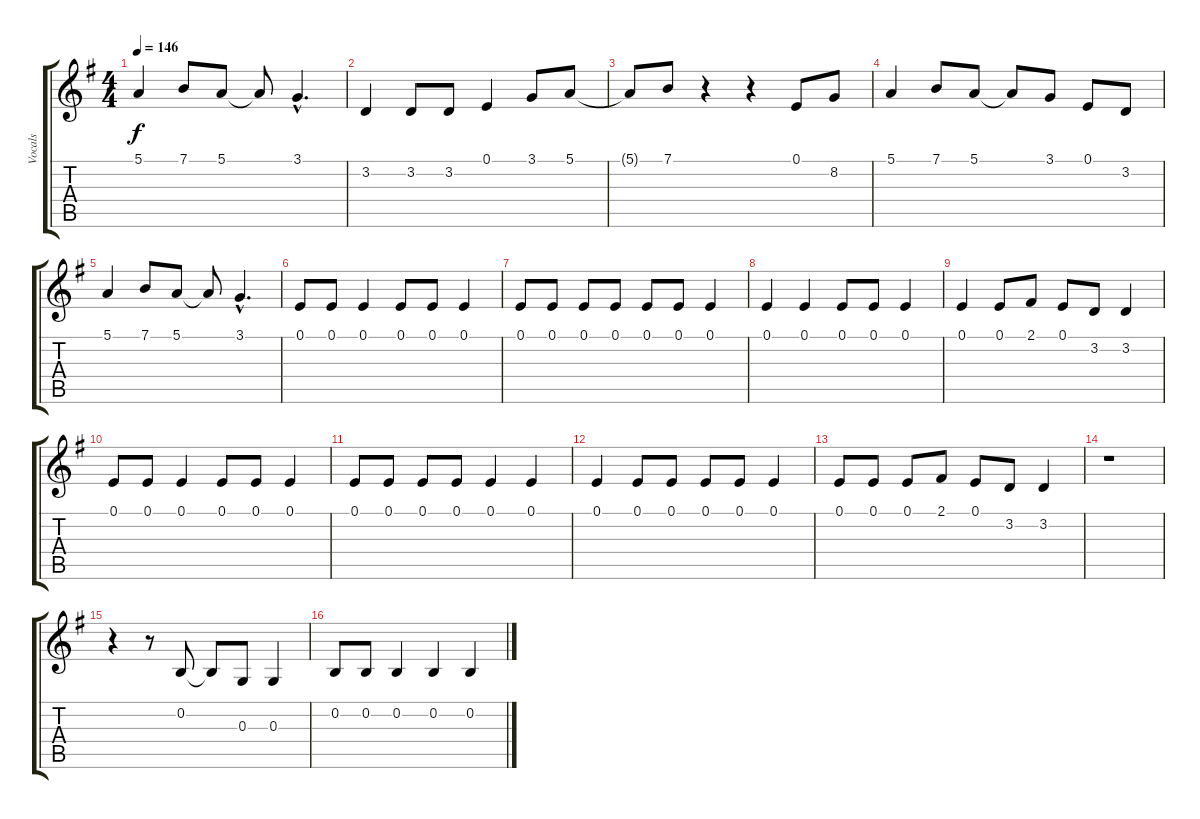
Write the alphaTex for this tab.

\track ("Vocals" "Vocals") {instrument tenorsax}
\staff {score tabs}
\tuning (E4 B3 G3 D3 A2 E2) {hide}
\ts (4 4)
\tempo 146
\clef g2
\ks g
5.1.4{dy f} 7.1.8 5.1.8 5.1{t}.8 3.1{hac}.4{d} |
3.2.4 3.2.8 3.2.8 0.1.4 3.1.8 5.1.8 |
5.1{t}.8 7.1.8 r.4 r.4 0.1.8 8.2.8 |
5.1.4 7.1.8 5.1.8 5.1{t}.8 3.1.8 0.1.8 3.2.8 |
5.1.4 7.1.8 5.1.8 5.1{t}.8 3.1{hac}.4{d} |
0.1.8 0.1.8 0.1.4 0.1.8 0.1.8 0.1.4 |
0.1.8 0.1.8 0.1.8 0.1.8 0.1.8 0.1.8 0.1.4 |
0.1.4 0.1.4 0.1.8 0.1.8 0.1.4 |
0.1.4 0.1.8 2.1.8 0.1.8 3.2.8 3.2.4 |
0.1.8 0.1.8 0.1.4 0.1.8 0.1.8 0.1.4 |
0.1.8 0.1.8 0.1.8 0.1.8 0.1.4 0.1.4 |
0.1.4 0.1.8 0.1.8 0.1.8 0.1.8 0.1.4 |
0.1.8 0.1.8 0.1.8 2.1.8 0.1.8 3.2.8 3.2.4 |
r.1 |
r.4 r.8 0.2.8 0.2{t}.8 0.3.8 0.3.4 |
0.2.8 0.2.8 0.2.4 0.2.4 0.2.4
